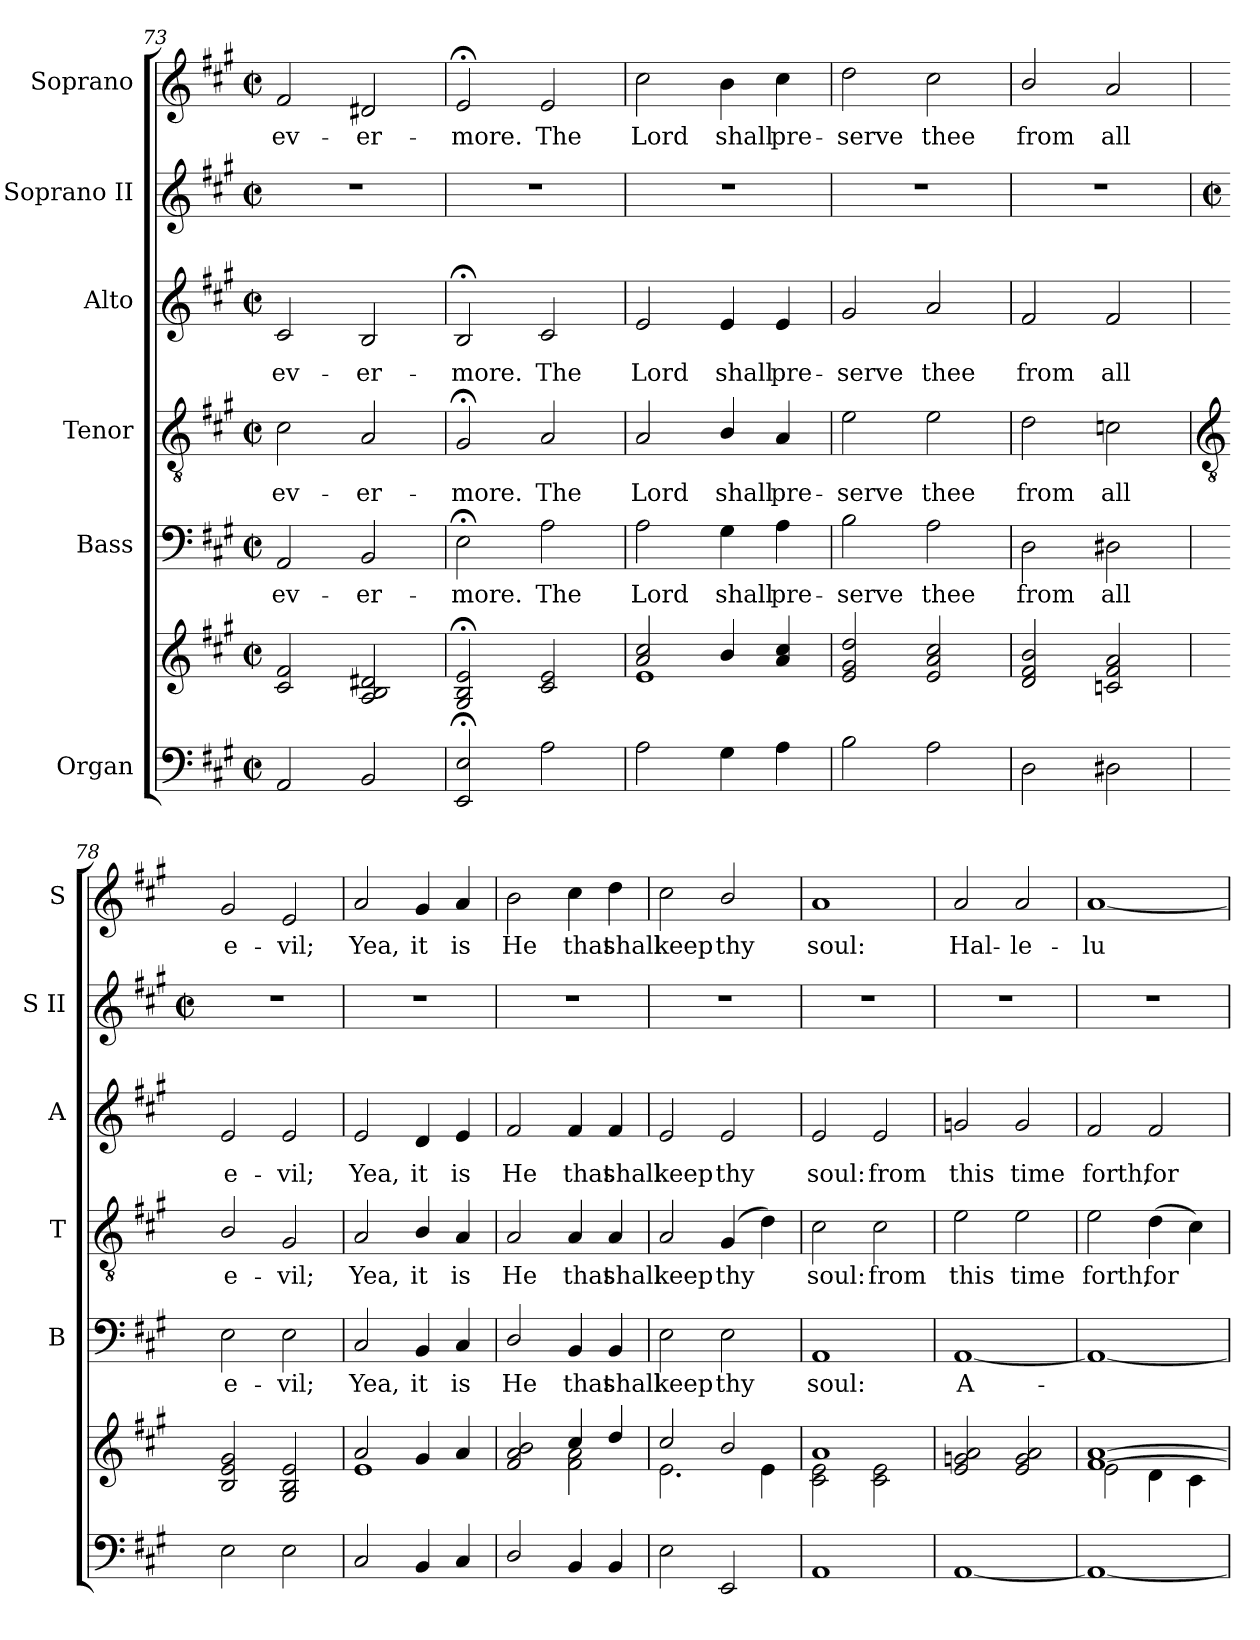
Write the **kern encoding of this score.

**kern	**kern	**kern	**text	**kern	**text	**kern	**text	**kern	**kern	**text
*part6	*part6	*part5	*part5	*part4	*part4	*part3	*part3	*part2	*part1	*part1
*staff7	*staff6	*staff5	*staff5	*staff4	*staff4	*staff3	*staff3	*staff2	*staff1	*staff1
*I"Organ	*	*I"Bass	*	*I"Tenor	*	*I"Alto	*	*I"Soprano II	*I"Soprano	*
*	*	*I'B	*	*I'T	*	*I'A	*	*I'S II	*I'S	*
*clefF4	*clefG2	*clefF4	*	*clefGv2	*	*clefG2	*	*clefG2	*clefG2	*
*k[f#c#g#]	*k[f#c#g#]	*k[f#c#g#]	*	*k[f#c#g#]	*	*k[f#c#g#]	*	*k[f#c#g#]	*k[f#c#g#]	*
*A:	*A:	*A:	*	*A:	*	*A:	*	*A:	*A:	*
*M2/2	*M2/2	*M2/2	*	*M2/2	*	*M2/2	*	*M2/2	*M2/2	*
*met(c|)	*met(c|)	*met(c|)	*	*met(c|)	*	*met(c|)	*	*met(c|)	*met(c|)	*
=73	=73	=73	=73	=73	=73	=73	=73	=73	=73	=73
*	*^	*	*	*	*	*	*	*	*	*
!	!	!	!	!LO:LY:b	!	!LO:LY:b	!	!LO:LY:b	!	!	!LO:LY:b
*	*	*	*	*	*	*	*^	*	*	*	*
2AA	2c# 2f#	1ryy	2AA	ev-	2c#	ev-	2c#	1ryy	ev-	1r	2f#	ev-
!	!	!	!	!LO:LY:b	!	!LO:LY:b	!	!	!LO:LY:b	!	!	!LO:LY:b
2BB/	2A 2B 2d#X	.	2BB	-er-	2A	-er-	2B	.	-er-	.	2d#X	-er-
=74	=74	=74	=74	=74	=74	=74	=74	=74	=74	=74	=74	=74
!	!	!	!	!LO:LY:b	!	!LO:LY:b	!	!	!LO:LY:b	!	!	!LO:LY:b
2EE; 2E;	2G#;< 2B;< 2e;<	1ryy	2E;<	-more.	2G#;<	-more.	2B;<	1ryy	-more.	1r	2e;<	-more.
!	!	!	!	!LO:LY:b	!	!LO:LY:b	!	!	!LO:LY:b	!	!	!LO:LY:b
2A	2c# 2e	.	2A	The	2A	The	2c#	.	The	.	2e	The
=75	=75	=75	=75	=75	=75	=75	=75	=75	=75	=75	=75	=75
!	!	!	!	!LO:LY:b	!	!LO:LY:b	!	!	!LO:LY:b	!	!	!LO:LY:b
2A	2a/ 2cc#/	1e	2A	Lord	2A	Lord	2e	1ryy	Lord	1r	2cc#	Lord
!	!	!	!	!LO:LY:b	!	!LO:LY:b	!	!	!LO:LY:b	!	!	!LO:LY:b
4G#	4b/	.	4G#	shall	4B/	shall	4e	.	shall	.	4b	shall
!	!	!	!	!LO:LY:b	!	!LO:LY:b	!	!	!LO:LY:b	!	!	!LO:LY:b
4A	4a/ 4cc#/	.	4A	pre-	4A	pre-	4e	.	pre-	.	4cc#	pre-
=76	=76	=76	=76	=76	=76	=76	=76	=76	=76	=76	=76	=76
!	!	!	!	!LO:LY:b	!	!LO:LY:b	!	!	!LO:LY:b	!	!	!LO:LY:b
2B	2e/ 2g#/ 2dd/	1ryy	2B	-serve	2e	-serve	2g#	1ryy	-serve	1r	2dd	-serve
!	!	!	!	!LO:LY:b	!	!LO:LY:b	!	!	!LO:LY:b	!	!	!LO:LY:b
2A	2e/ 2a/ 2cc#/	.	2A	thee	2e	thee	2a	.	thee	.	2cc#	thee
=77	=77	=77	=77	=77	=77	=77	=77	=77	=77	=77	=77	=77
!	!	!	!	!LO:LY:b	!	!LO:LY:b	!	!	!LO:LY:b	!	!	!LO:LY:b
2D	2d/ 2f#/ 2b/	1ryy	2D	from	2d	from	2f#	1ryy	from	1r	2b/	from
!	!	!	!	!LO:LY:b	!	!LO:LY:b	!	!	!LO:LY:b	!	!	!LO:LY:b
2D#X	2cn 2f# 2a	.	2D#X	all	2cn	all	2f#	.	all	.	2a	all
!!LO:LB:g=z
=78	=78	=78	=78	=78	=78	=78	=78	=78	=78	=78	=78	=78
*	*	*	*	*	*clefGv2	*	*	*	*	*	*	*
*	*	*	*	*	*	*	*	*	*	*M2/2	*	*
*	*	*	*	*	*	*	*	*	*	*met(c|)	*	*
!	!	!	!	!LO:LY:b	!	!LO:LY:b	!	!	!LO:LY:b	!	!	!LO:LY:b
2E	2B 2e 2g#	1ryy	2E	e-	2B/	e-	2e	1ryy	e-	1r	2g#	e-
!	!	!	!	!LO:LY:b	!	!LO:LY:b	!	!	!LO:LY:b	!	!	!LO:LY:b
2E	2G# 2B 2e	.	2E	-vil;	2G#	-vil;	2e	.	-vil;	.	2e	-vil;
=79	=79	=79	=79	=79	=79	=79	=79	=79	=79	=79	=79	=79
!	!	!	!	!LO:LY:b	!	!LO:LY:b	!	!	!LO:LY:b	!	!	!LO:LY:b
2C#	2a	1e	2C#	Yea,	2A	Yea,	2e	1ryy	Yea,	1r	2a	Yea,
!	!	!	!	!LO:LY:b	!	!LO:LY:b	!	!	!LO:LY:b	!	!	!LO:LY:b
4BB	4g#	.	4BB	it	4B/	it	4d	.	it	.	4g#	it
!	!	!	!	!LO:LY:b	!	!LO:LY:b	!	!	!LO:LY:b	!	!	!LO:LY:b
4C#	4a	.	4C#	is	4A	is	4e	.	is	.	4a	is
=80	=80	=80	=80	=80	=80	=80	=80	=80	=80	=80	=80	=80
!	!	!	!	!LO:LY:b	!	!LO:LY:b	!	!	!LO:LY:b	!	!	!LO:LY:b
2D/	2f#/ 2a/ 2b/	2ryy	2D/	He	2A	He	2f#	1ryy	He	1r	2b	He
!	!	!	!	!LO:LY:b	!	!LO:LY:b	!	!	!LO:LY:b	!	!	!LO:LY:b
4BB	4cc#/	2f# 2a	4BB	that	4A	that	4f#	.	that	.	4cc#	that
!	!	!	!	!LO:LY:b	!	!LO:LY:b	!	!	!LO:LY:b	!	!	!LO:LY:b
4BB	4dd/	.	4BB	shall	4A	shall	4f#	.	shall	.	4dd	shall
=81	=81	=81	=81	=81	=81	=81	=81	=81	=81	=81	=81	=81
!	!	!	!	!LO:LY:b	!	!LO:LY:b	!	!	!LO:LY:b	!	!	!LO:LY:b
2E	2cc#/	2.e	2E	keep	2A	keep	2e	1ryy	keep	1r	2cc#	keep
!	!	!	!	!LO:LY:b	!	!LO:LY:b	!	!	!LO:LY:b	!	!	!LO:LY:b
2EE	2b/	.	2E	thy	(4G#	thy	2e	.	thy	.	2b/	thy
.	.	4e	.	.	4d)	.	.	.	.	.	.	.
=82	=82	=82	=82	=82	=82	=82	=82	=82	=82	=82	=82	=82
!	!	!	!	!LO:LY:b	!	!LO:LY:b	!	!	!LO:LY:b	!	!	!LO:LY:b
1AA	1a	2c# 2e	1AA	soul:	2c#	soul:	2e	1ryy	soul:	1r	1a	soul:
!	!	!	!	!	!	!LO:LY:b	!	!	!LO:LY:b	!	!	!
.	.	2c# 2e	.	.	2c#	from	2e	.	from	.	.	.
=83	=83	=83	=83	=83	=83	=83	=83	=83	=83	=83	=83	=83
!	!	!	!	!LO:LY:b	!	!LO:LY:b	!	!	!LO:LY:b	!	!	!LO:LY:b
[1AA	2e 2gn 2a	1ryy	[1AA	A-	2e	this	2gn	1ryy	this	1r	2a	Hal-
!	!	!	!	!	!	!LO:LY:b	!	!	!LO:LY:b	!	!	!LO:LY:b
.	2e 2g 2a	.	.	.	2e	time	2g	.	time	.	2a	-le-
=84	=84	=84	=84	=84	=84	=84	=84	=84	=84	=84	=84	=84
!	!	!	!	!	!	!LO:LY:b	!	!	!LO:LY:b	!	!	!LO:LY:b
1AA_	[1f# [1a	2e	1AA_	.	2e	forth,	2f#	1ryy	forth,	1r	[1a	-lu-
!	!	!	!	!	!	!LO:LY:b	!	!	!LO:LY:b	!	!	!
.	.	4d	.	.	(>4d	for	2f#	.	for	.	.	.
.	.	4c#	.	.	4c#)	.	.	.	.	.	.	.
*	*v	*v	*	*	*	*	*v	*v	*	*	*	*
=	=	=	=	=	=	=	=	=	=	=
*-	*-	*-	*-	*-	*-	*-	*-	*-	*-	*-
